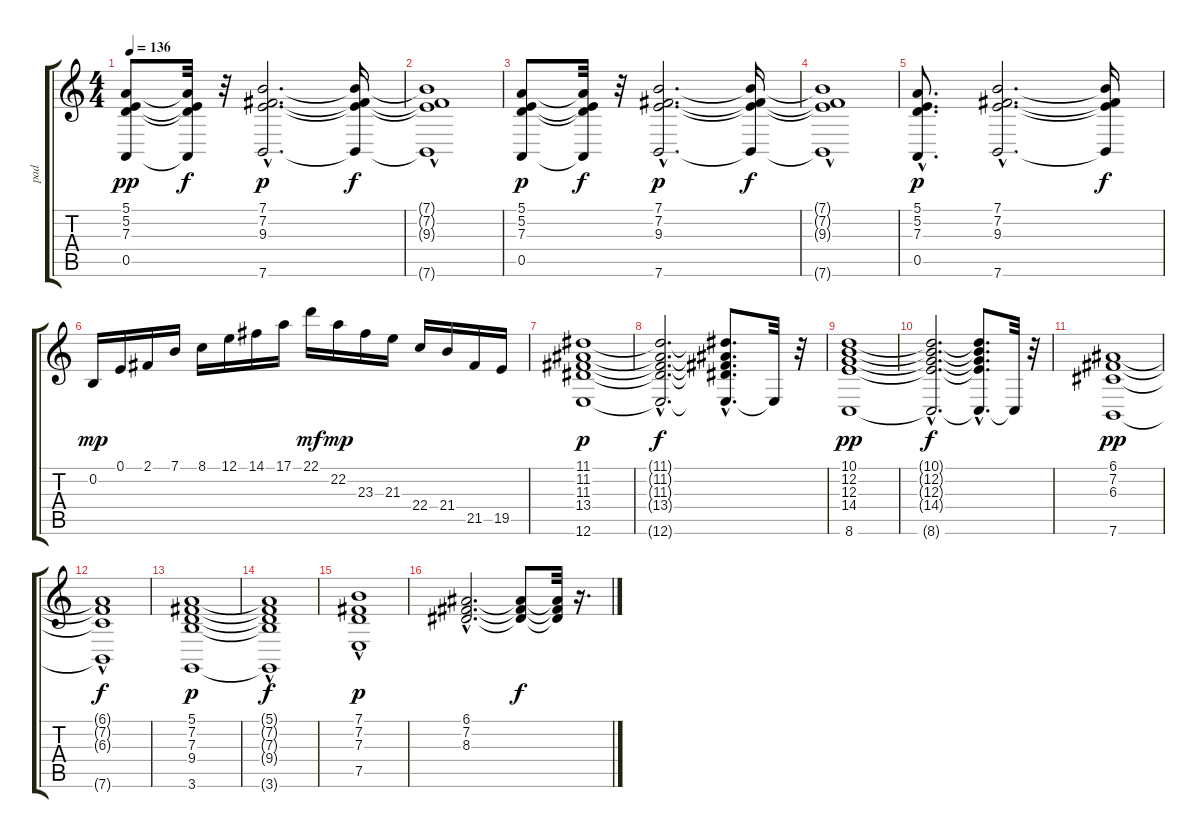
\track ("pad     " "pad     ") {instrument pad2warm}
\staff {score tabs}
\tuning (E4 B3 G3 D3 A2 E2) {hide}
\ts (4 4)
\tempo 136
\clef g2
\ks c
(5.1 5.2 7.3 0.5).8{dy pp} (5.1{t} 5.2{t} 7.3{t} 0.5{t}).32{dy f} r.32 (7.1{hac} 7.2{hac} 9.3{hac} 7.6{hac}).2{d dy p} (7.1{t} 7.2{t} 9.3{t} 7.6{t}).16{dy f} |
(7.1{hac t} 7.2{hac t} 9.3{hac t} 7.6{t}).1 |
(5.1 5.2 7.3 0.5).8{dy p} (5.1{t} 5.2{t} 7.3{t} 0.5{t}).32{dy f} r.32 (7.1{hac} 7.2{hac} 9.3{hac} 7.6{hac}).2{d dy p} (7.1{t} 7.2{t} 9.3{t} 7.6{t}).16{dy f} |
(7.1{hac t} 7.2{hac t} 9.3{hac t} 7.6{t}).1 |
(5.1 5.2 7.3 0.5{hac}).8{d dy p} (7.1{hac} 7.2{hac} 9.3{hac} 7.6{hac}).2{d} (7.1{t} 7.2{t} 9.3{t} 7.6{t}).16{dy f} |
0.2.16{dy mp} 0.1.16 2.1.16 7.1.16 8.1.16 12.1.16 14.1.16 17.1.16 22.1.16{dy mf} 22.2.16{dy mp} 23.3.16 21.3.16 22.4.16 21.4.16 21.5.16 19.5.16 |
(11.1 11.2 11.3 13.4 12.6).1{dy p} |
(11.1{hac t} 11.2{hac t} 11.3{hac t} 13.4{hac t} 12.6{hac t}).2{d dy f} (11.1{t} 11.2{hac t} 11.3{hac t} 13.4{t} 12.6{hac t}).8{d} 12.6{t}.32 r.32 |
(10.1 12.2 12.3 14.4 8.6).1{dy pp} |
(10.1{hac t} 12.2{hac t} 12.3{hac t} 14.4{hac t} 8.6{hac t}).2{d dy f} (10.1{t} 12.2{t} 12.3{t} 14.4{t} 8.6{hac t}).8{d} 8.6{t}.32 r.32 |
(6.1 7.2 6.3 7.6).1{dy pp} |
(6.1{hac t} 7.2{hac t} 6.3{hac t} 7.6{t}).1{dy f} |
(5.1 7.2 7.3 9.4 3.6).1{dy p} |
(5.1{hac t} 7.2{hac t} 7.3{hac t} 9.4{hac t} 3.6{t}).1{dy f} |
(7.1{hac} 7.2{hac} 7.3{hac} 7.5).1{dy p} |
(6.1{hac} 7.2{hac} 8.3{hac}).2{d} (6.1{t} 7.2{t} 8.3{t}).8{dy f} (6.1{t} 7.2{t} 8.3{t}).32 r.16{d}
